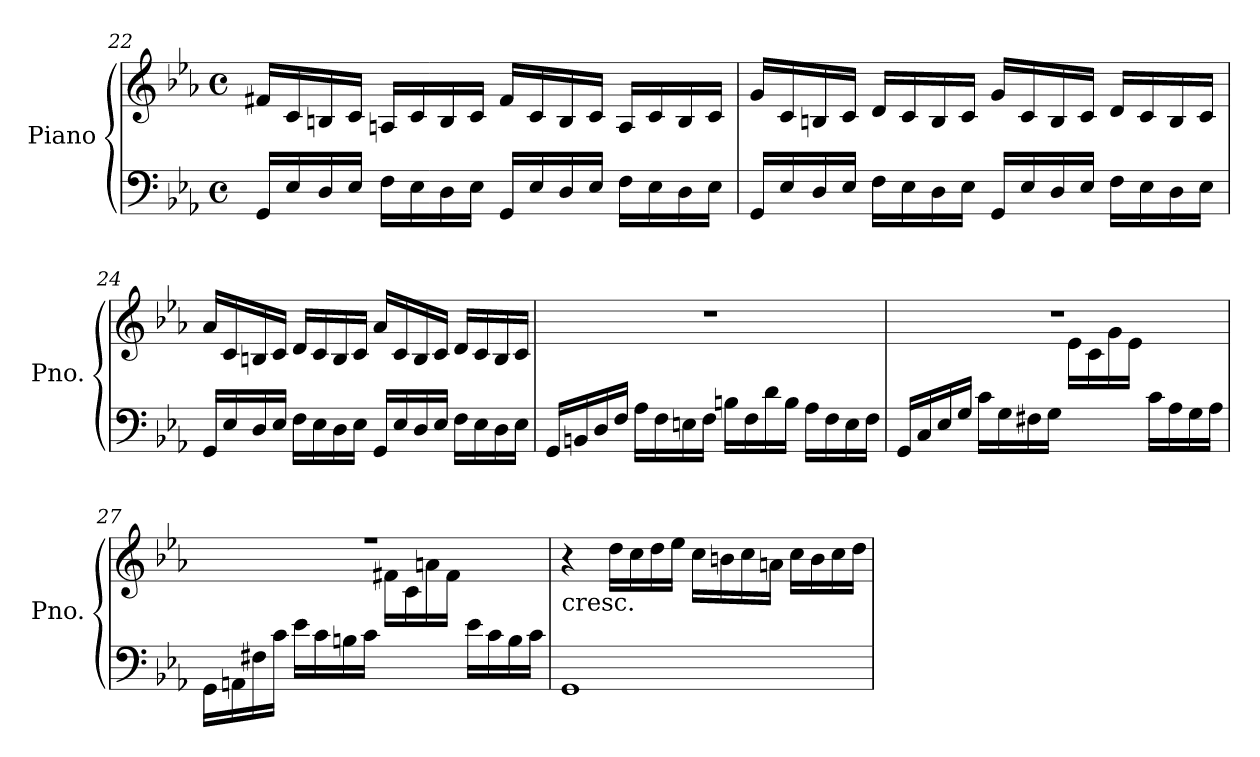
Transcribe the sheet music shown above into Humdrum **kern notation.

**kern	**kern
*part1	*part1
*staff2	*staff1
*I"Piano	*
*I'Pno.	*
*clefF4	*clefG2
*k[b-e-a-]	*k[b-e-a-]
*M4/4	*M4/4
*met(c)	*met(c)
=22	=22
16GG/LL	16f#X/LL
16E-/	16c/
16D/	16Bn/
16E-/JJ	16c/JJ
16F\LL	16An/LL
16E-\	16c/
16D\	16B/
16E-\JJ	16c/JJ
16GG/LL	16f#/LL
16E-/	16c/
16D/	16B/
16E-/JJ	16c/JJ
16F\LL	16A/LL
16E-\	16c/
16D\	16B/
16E-\JJ	16c/JJ
!!LO:PB:g=z
=23	=23
16GG/LL	16g/LL
16E-/	16c/
16D/	16Bn/
16E-/JJ	16c/JJ
16F\LL	16d/LL
16E-\	16c/
16D\	16B/
16E-\JJ	16c/JJ
16GG/LL	16g/LL
16E-/	16c/
16D/	16B/
16E-/JJ	16c/JJ
16F\LL	16d/LL
16E-\	16c/
16D\	16B/
16E-\JJ	16c/JJ
=24	=24
16GG/LL	16a-/LL
16E-/	16c/
16D/	16Bn/
16E-/JJ	16c/JJ
16F\LL	16d/LL
16E-\	16c/
16D\	16B/
16E-\JJ	16c/JJ
16GG/LL	16a-/LL
16E-/	16c/
16D/	16B/
16E-/JJ	16c/JJ
16F\LL	16d/LL
16E-\	16c/
16D\	16B/
16E-\JJ	16c/JJ
!!LO:LB:g=z
=25	=25
16GG/LL	1r
16BBn/	.
16D/	.
16F/JJ	.
16A-\LL	.
16F\	.
16En\	.
16F\JJ	.
16Bn\LL	.
16F\	.
16d\	.
16B\JJ	.
16A-\LL	.
16F\	.
16E\	.
16F\JJ	.
=26	=26
*	*^
16GG/LL	1r	2ryy
16C/	.	.
16E-/	.	.
16G/JJ	.	.
16c\LL	.	.
16G\	.	.
16F#X\	.	.
16G\JJ	.	.
4ryy	.	16e-\LL
.	.	16c\
.	.	16g\
.	.	16e-\JJ
16c\LL	.	4ryy
16A-\	.	.
16G\	.	.
16A-\JJ	.	.
!!LO:LB:g=z	!!
=27	=27	=27
16GG\LL	1r	2ryy
16AAn\	.	.
16F#X\	.	.
16c\JJ	.	.
16e-\LL	.	.
16c\	.	.
16Bn\	.	.
16c\JJ	.	.
4ryy	.	16f#X\LL
.	.	16c\
.	.	16an\
.	.	16f#\JJ
16e-\LL	.	4ryy
16c\	.	.
16B\	.	.
16c\JJ	.	.
*	*v	*v
=28	=28
!	!LO:TX:b:t=cresc.
1GG	4r
.	16dd\LL
.	16cc\
.	16dd\
.	16ee-\JJ
.	16cc\LL
.	16bn\
.	16cc\
.	16an\JJ
.	16cc\LL
.	16b\
.	16cc\
.	16dd\JJ
=	=
*-	*-
